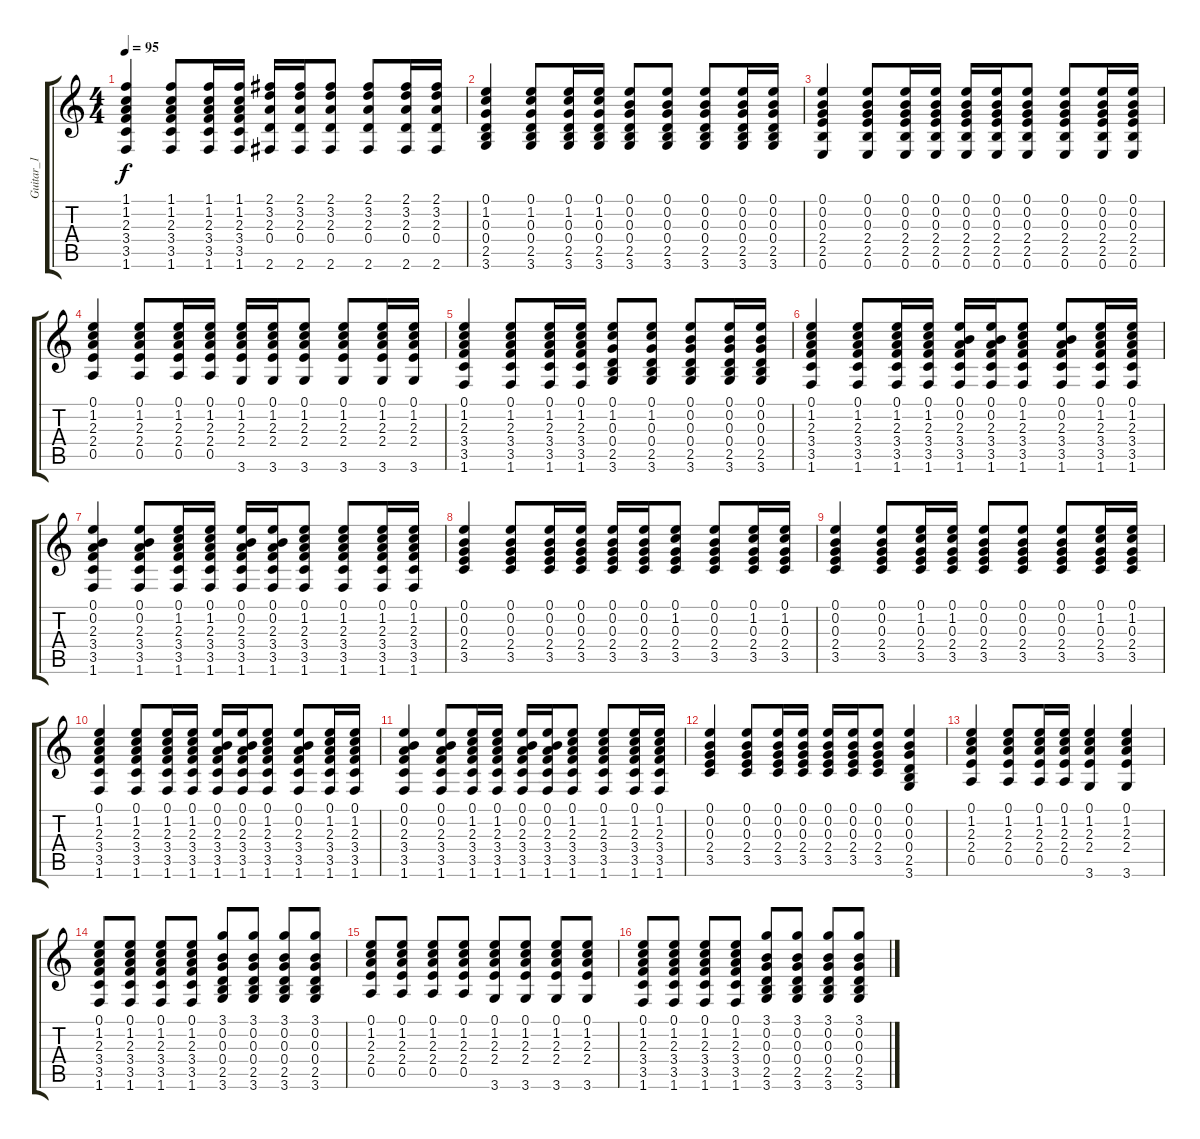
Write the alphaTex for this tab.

\track ("Guitar_1" "Guitar_1") {instrument acousticguitarsteel}
\staff {score tabs}
\tuning (E4 B3 G3 D3 A2 E2) {hide}
\ts (4 4)
\tempo 95
\clef g2
\ks c
(1.1 1.2 2.3 3.4 3.5 1.6).4{dy f} (1.1 1.2 2.3 3.4 3.5 1.6).8 (1.1 1.2 2.3 3.4 3.5 1.6).16 (1.1 1.2 2.3 3.4 3.5 1.6).16 (2.1 3.2 2.3 0.4 2.6).16 (2.1 3.2 2.3 0.4 2.6).16 (2.1 3.2 2.3 0.4 2.6).8 (2.1 3.2 2.3 0.4 2.6).8 (2.1 3.2 2.3 0.4 2.6).16 (2.1 3.2 2.3 0.4 2.6).16 |
(0.1 1.2 0.3 0.4 2.5 3.6).4 (0.1 1.2 0.3 0.4 2.5 3.6).8 (0.1 1.2 0.3 0.4 2.5 3.6).16 (0.1 1.2 0.3 0.4 2.5 3.6).16 (0.1 0.2 0.3 0.4 2.5 3.6).8 (0.1 0.2 0.3 0.4 2.5 3.6).8 (0.1 0.2 0.3 0.4 2.5 3.6).8 (0.1 0.2 0.3 0.4 2.5 3.6).16 (0.1 0.2 0.3 0.4 2.5 3.6).16 |
(0.1 0.2 0.3 2.4 2.5 0.6).4 (0.1 0.2 0.3 2.4 2.5 0.6).8 (0.1 0.2 0.3 2.4 2.5 0.6).16 (0.1 0.2 0.3 2.4 2.5 0.6).16 (0.1 0.2 0.3 2.4 2.5 0.6).16 (0.1 0.2 0.3 2.4 2.5 0.6).16 (0.1 0.2 0.3 2.4 2.5 0.6).8 (0.1 0.2 0.3 2.4 2.5 0.6).8 (0.1 0.2 0.3 2.4 2.5 0.6).16 (0.1 0.2 0.3 2.4 2.5 0.6).16 |
(0.1 1.2 2.3 2.4 0.5).4 (0.1 1.2 2.3 2.4 0.5).8 (0.1 1.2 2.3 2.4 0.5).16 (0.1 1.2 2.3 2.4 0.5).16 (0.1 1.2 2.3 2.4 3.6).16 (0.1 1.2 2.3 2.4 3.6).16 (0.1 1.2 2.3 2.4 3.6).8 (0.1 1.2 2.3 2.4 3.6).8 (0.1 1.2 2.3 2.4 3.6).16 (0.1 1.2 2.3 2.4 3.6).16 |
(0.1 1.2 2.3 3.4 3.5 1.6).4 (0.1 1.2 2.3 3.4 3.5 1.6).8 (0.1 1.2 2.3 3.4 3.5 1.6).16 (0.1 1.2 2.3 3.4 3.5 1.6).16 (0.1 1.2 0.3 0.4 2.5 3.6).8 (0.1 1.2 0.3 0.4 2.5 3.6).8 (0.1 0.2 0.3 0.4 2.5 3.6).8 (0.1 0.2 0.3 0.4 2.5 3.6).16 (0.1 0.2 0.3 0.4 2.5 3.6).16 |
(0.1 1.2 2.3 3.4 3.5 1.6).4 (0.1 1.2 2.3 3.4 3.5 1.6).8 (0.1 1.2 2.3 3.4 3.5 1.6).16 (0.1 1.2 2.3 3.4 3.5 1.6).16 (0.1 0.2 2.3 3.4 3.5 1.6).16 (0.1 0.2 2.3 3.4 3.5 1.6).16 (0.1 1.2 2.3 3.4 3.5 1.6).8 (0.1 0.2 2.3 3.4 3.5 1.6).8 (0.1 1.2 2.3 3.4 3.5 1.6).16 (0.1 1.2 2.3 3.4 3.5 1.6).16 |
(0.1 0.2 2.3 3.4 3.5 1.6).4 (0.1 0.2 2.3 3.4 3.5 1.6).8 (0.1 1.2 2.3 3.4 3.5 1.6).16 (0.1 1.2 2.3 3.4 3.5 1.6).16 (0.1 0.2 2.3 3.4 3.5 1.6).16 (0.1 0.2 2.3 3.4 3.5 1.6).16 (0.1 1.2 2.3 3.4 3.5 1.6).8 (0.1 1.2 2.3 3.4 3.5 1.6).8 (0.1 1.2 2.3 3.4 3.5 1.6).16 (0.1 1.2 2.3 3.4 3.5 1.6).16 |
(0.1 0.2 0.3 2.4 3.5).4 (0.1 0.2 0.3 2.4 3.5).8 (0.1 0.2 0.3 2.4 3.5).16 (0.1 0.2 0.3 2.4 3.5).16 (0.1 0.2 0.3 2.4 3.5).16 (0.1 0.2 0.3 2.4 3.5).16 (0.1 1.2 0.3 2.4 3.5).8 (0.1 0.2 0.3 2.4 3.5).8 (0.1 1.2 0.3 2.4 3.5).16 (0.1 1.2 0.3 2.4 3.5).16 |
(0.1 0.2 0.3 2.4 3.5).4 (0.1 0.2 0.3 2.4 3.5).8 (0.1 1.2 0.3 2.4 3.5).16 (0.1 1.2 0.3 2.4 3.5).16 (0.1 0.2 0.3 2.4 3.5).8 (0.1 0.2 0.3 2.4 3.5).8 (0.1 0.2 0.3 2.4 3.5).8 (0.1 1.2 0.3 2.4 3.5).16 (0.1 1.2 0.3 2.4 3.5).16 |
(0.1 1.2 2.3 3.4 3.5 1.6).4 (0.1 1.2 2.3 3.4 3.5 1.6).8 (0.1 1.2 2.3 3.4 3.5 1.6).16 (0.1 1.2 2.3 3.4 3.5 1.6).16 (0.1 0.2 2.3 3.4 3.5 1.6).16 (0.1 0.2 2.3 3.4 3.5 1.6).16 (0.1 1.2 2.3 3.4 3.5 1.6).8 (0.1 0.2 2.3 3.4 3.5 1.6).8 (0.1 1.2 2.3 3.4 3.5 1.6).16 (0.1 1.2 2.3 3.4 3.5 1.6).16 |
(0.1 0.2 2.3 3.4 3.5 1.6).4 (0.1 0.2 2.3 3.4 3.5 1.6).8 (0.1 1.2 2.3 3.4 3.5 1.6).16 (0.1 1.2 2.3 3.4 3.5 1.6).16 (0.1 0.2 2.3 3.4 3.5 1.6).16 (0.1 0.2 2.3 3.4 3.5 1.6).16 (0.1 1.2 2.3 3.4 3.5 1.6).8 (0.1 1.2 2.3 3.4 3.5 1.6).8 (0.1 1.2 2.3 3.4 3.5 1.6).16 (0.1 1.2 2.3 3.4 3.5 1.6).16 |
(0.1 0.2 0.3 2.4 3.5).4 (0.1 0.2 0.3 2.4 3.5).8 (0.1 0.2 0.3 2.4 3.5).16 (0.1 0.2 0.3 2.4 3.5).16 (0.1 0.2 0.3 2.4 3.5).16 (0.1 0.2 0.3 2.4 3.5).16 (0.1 0.2 0.3 2.4 3.5).8 (0.1 0.2 0.3 0.4 2.5 3.6).4 |
(0.1 1.2 2.3 2.4 0.5).4 (0.1 1.2 2.3 2.4 0.5).8 (0.1 1.2 2.3 2.4 0.5).16 (0.1 1.2 2.3 2.4 0.5).16 (0.1 1.2 2.3 2.4 3.6).4 (0.1 1.2 2.3 2.4 3.6).4 |
(0.1 1.2 2.3 3.4 3.5 1.6).8 (0.1 1.2 2.3 3.4 3.5 1.6).8 (0.1 1.2 2.3 3.4 3.5 1.6).8 (0.1 1.2 2.3 3.4 3.5 1.6).8 (3.1 0.2 0.3 0.4 2.5 3.6).8 (3.1 0.2 0.3 0.4 2.5 3.6).8 (3.1 0.2 0.3 0.4 2.5 3.6).8 (3.1 0.2 0.3 0.4 2.5 3.6).8 |
(0.1 1.2 2.3 2.4 0.5).8 (0.1 1.2 2.3 2.4 0.5).8 (0.1 1.2 2.3 2.4 0.5).8 (0.1 1.2 2.3 2.4 0.5).8 (0.1 1.2 2.3 2.4 3.6).8 (0.1 1.2 2.3 2.4 3.6).8 (0.1 1.2 2.3 2.4 3.6).8 (0.1 1.2 2.3 2.4 3.6).8 |
(0.1 1.2 2.3 3.4 3.5 1.6).8 (0.1 1.2 2.3 3.4 3.5 1.6).8 (0.1 1.2 2.3 3.4 3.5 1.6).8 (0.1 1.2 2.3 3.4 3.5 1.6).8 (3.1 0.2 0.3 0.4 2.5 3.6).8 (3.1 0.2 0.3 0.4 2.5 3.6).8 (3.1 0.2 0.3 0.4 2.5 3.6).8 (3.1 0.2 0.3 0.4 2.5 3.6).8
